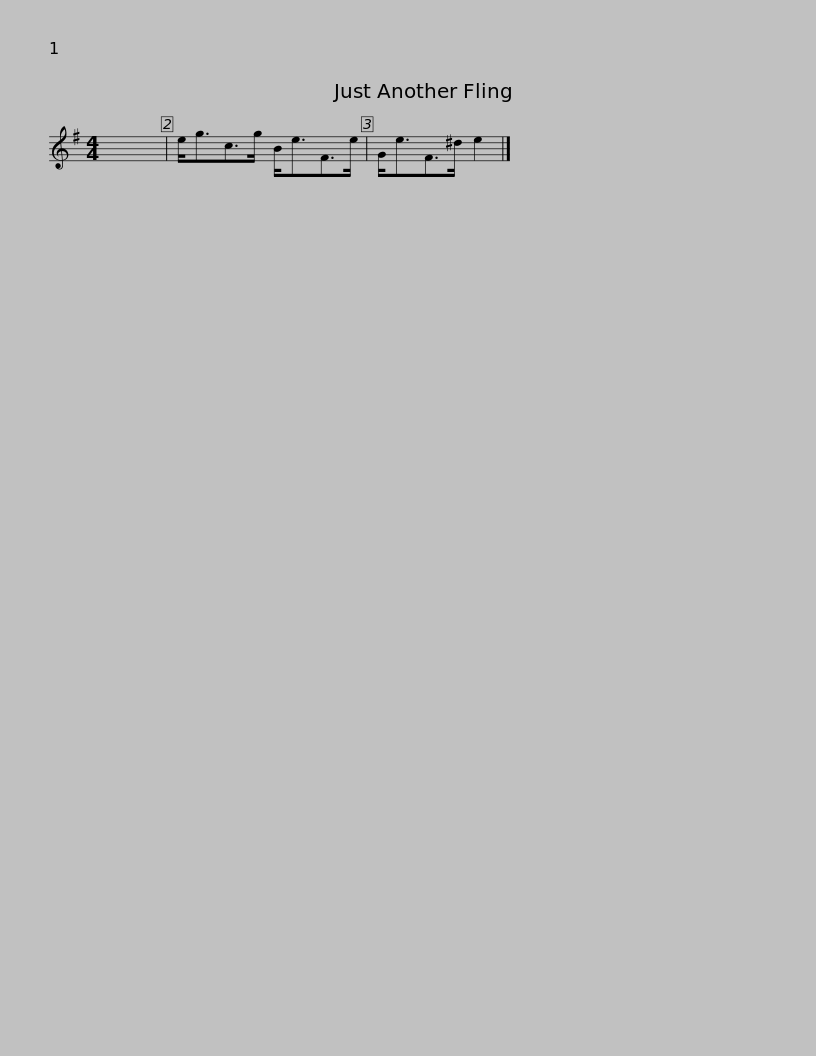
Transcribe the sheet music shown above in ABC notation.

X:1
L:1/8
M:4/4
I:linebreak $
K:Emin
V:1 treble
V:1
 x8 | e<gc>g B<eF>e | G<eF>^d e2 |] %3
